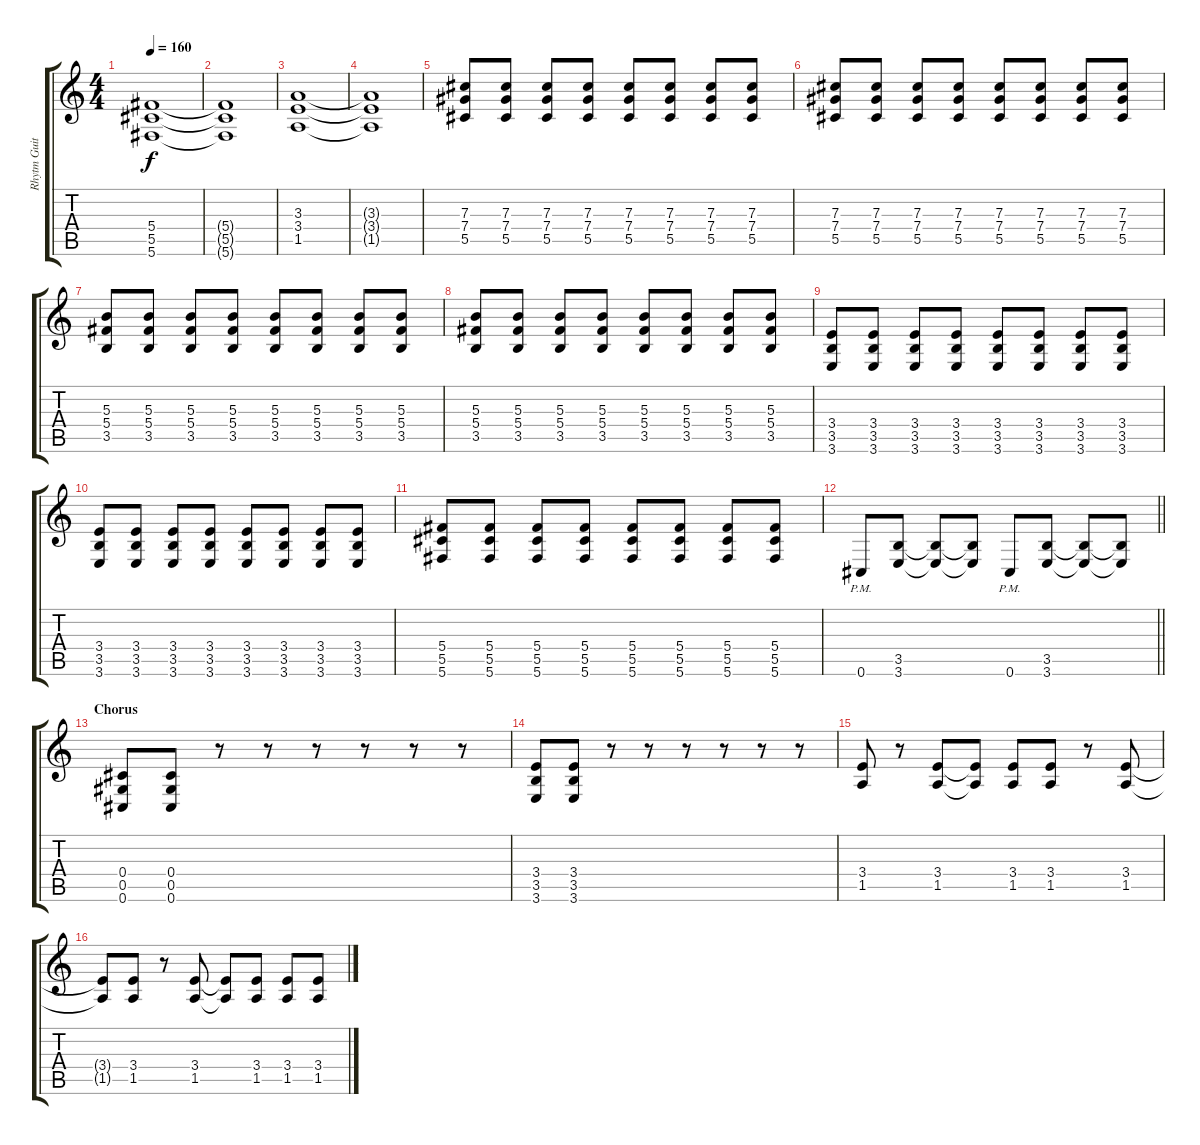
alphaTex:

\track ("Rhytm Guitar [L]" "Rhytm Guit") {instrument distortionguitar}
\staff {score tabs}
\tuning (Eb4 Bb3 Gb3 Db3 Ab2 Db2) {hide}
\ts (4 4)
\tempo 160
\clef g2
\ks c
(5.4 5.5 5.6).1{dy f} |
(5.4{t} 5.5{t} 5.6{t}).1 |
(3.3 3.4 1.5).1 |
(3.3{t} 3.4{t} 1.5{t}).1 |
(7.3 7.4 5.5).8 (7.3 7.4 5.5).8 (7.3 7.4 5.5).8 (7.3 7.4 5.5).8 (7.3 7.4 5.5).8 (7.3 7.4 5.5).8 (7.3 7.4 5.5).8 (7.3 7.4 5.5).8 |
(7.3 7.4 5.5).8 (7.3 7.4 5.5).8 (7.3 7.4 5.5).8 (7.3 7.4 5.5).8 (7.3 7.4 5.5).8 (7.3 7.4 5.5).8 (7.3 7.4 5.5).8 (7.3 7.4 5.5).8 |
(5.3 5.4 3.5).8 (5.3 5.4 3.5).8 (5.3 5.4 3.5).8 (5.3 5.4 3.5).8 (5.3 5.4 3.5).8 (5.3 5.4 3.5).8 (5.3 5.4 3.5).8 (5.3 5.4 3.5).8 |
(5.3 5.4 3.5).8 (5.3 5.4 3.5).8 (5.3 5.4 3.5).8 (5.3 5.4 3.5).8 (5.3 5.4 3.5).8 (5.3 5.4 3.5).8 (5.3 5.4 3.5).8 (5.3 5.4 3.5).8 |
(3.4 3.5 3.6).8 (3.4 3.5 3.6).8 (3.4 3.5 3.6).8 (3.4 3.5 3.6).8 (3.4 3.5 3.6).8 (3.4 3.5 3.6).8 (3.4 3.5 3.6).8 (3.4 3.5 3.6).8 |
(3.4 3.5 3.6).8 (3.4 3.5 3.6).8 (3.4 3.5 3.6).8 (3.4 3.5 3.6).8 (3.4 3.5 3.6).8 (3.4 3.5 3.6).8 (3.4 3.5 3.6).8 (3.4 3.5 3.6).8 |
(5.4 5.5 5.6).8 (5.4 5.5 5.6).8 (5.4 5.5 5.6).8 (5.4 5.5 5.6).8 (5.4 5.5 5.6).8 (5.4 5.5 5.6).8 (5.4 5.5 5.6).8 (5.4 5.5 5.6).8 |
\barLineRight lightlight
0.6{pm}.8 (3.5 3.6).8 (3.5{t} 3.6{t}).8 (3.5{t} 3.6{t}).8 0.6{pm}.8 (3.5 3.6).8 (3.5{t} 3.6{t}).8 (3.5{t} 3.6{t}).8 |
\section ("" "Chorus")
(0.4 0.5 0.6).8 (0.4 0.5 0.6).8 r.8 r.8 r.8 r.8 r.8 r.8 |
(3.4 3.5 3.6).8 (3.4 3.5 3.6).8 r.8 r.8 r.8 r.8 r.8 r.8 |
(3.4 1.5).8 r.8 (3.4 1.5).8 (3.4{t} 1.5{t}).8 (3.4 1.5).8 (3.4 1.5).8 r.8 (3.4 1.5).8 |
(3.4{t} 1.5{t}).8 (3.4 1.5).8 r.8 (3.4 1.5).8 (3.4{t} 1.5{t}).8 (3.4 1.5).8 (3.4 1.5).8 (3.4 1.5).8
